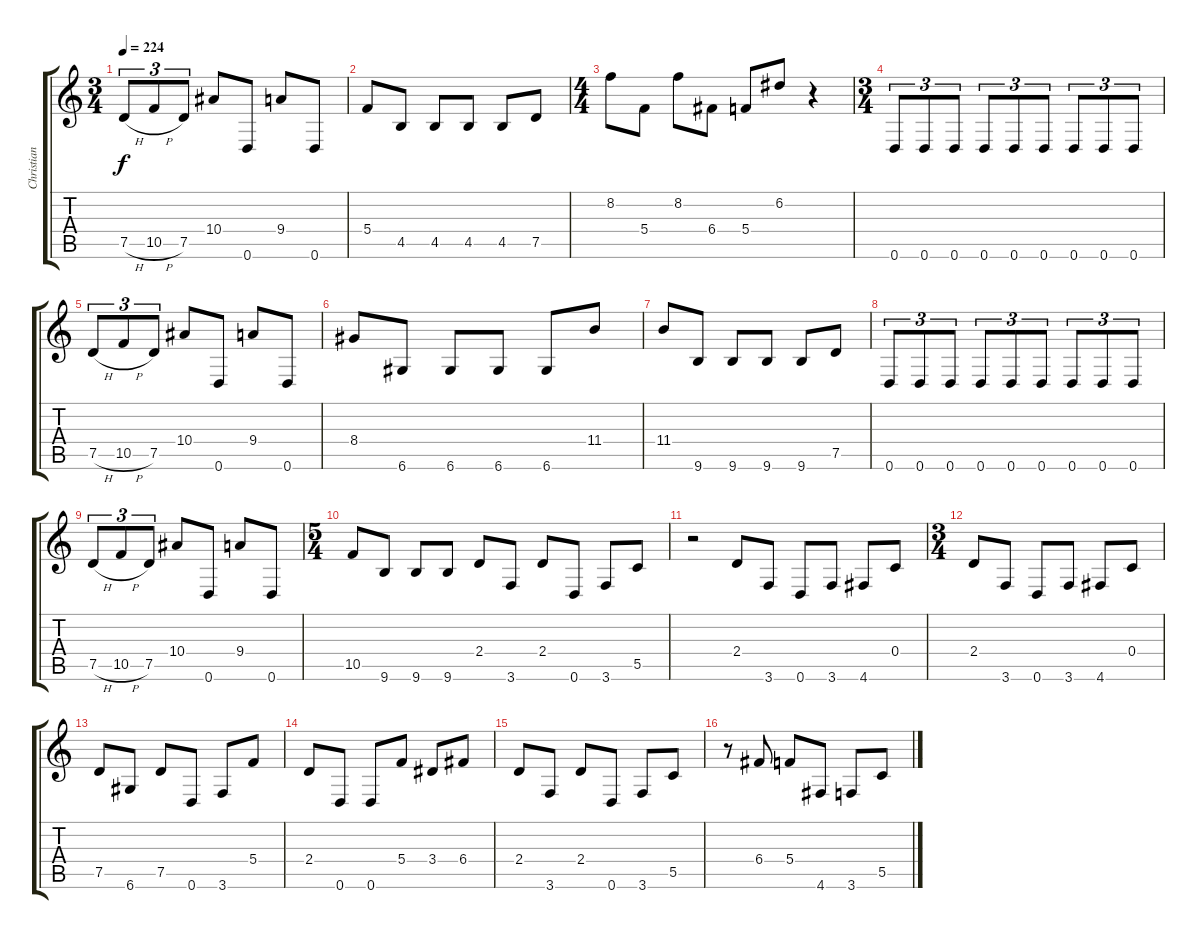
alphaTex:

\track ("Christian Muenzner" "Christian ") {instrument distortionguitar}
\staff {score tabs}
\tuning (D4 A3 F3 C3 G2 D2) {hide}
\ts (3 4)
\tempo 224
\clef g2
\ks c
7.5{h}.8{tu (3 2) dy f} 10.5{h}.8{tu (3 2)} 7.5.8{tu (3 2)} 10.4.8 0.6.8 9.4.8 0.6.8 |
5.4.8 4.5.8 4.5.8 4.5.8 4.5.8 7.5.8 |
\ts (4 4)
8.2.8 5.4.8 8.2.8 6.4.8 5.4.8 6.2.8 r.4 |
\ts (3 4)
0.6.8{tu (3 2)} 0.6.8{tu (3 2)} 0.6.8{tu (3 2)} 0.6.8{tu (3 2)} 0.6.8{tu (3 2)} 0.6.8{tu (3 2)} 0.6.8{tu (3 2)} 0.6.8{tu (3 2)} 0.6.8{tu (3 2)} |
7.5{h}.8{tu (3 2)} 10.5{h}.8{tu (3 2)} 7.5.8{tu (3 2)} 10.4.8 0.6.8 9.4.8 0.6.8 |
8.4.8 6.6.8 6.6.8 6.6.8 6.6.8 11.4.8 |
11.4.8 9.6.8 9.6.8 9.6.8 9.6.8 7.5.8 |
0.6.8{tu (3 2)} 0.6.8{tu (3 2)} 0.6.8{tu (3 2)} 0.6.8{tu (3 2)} 0.6.8{tu (3 2)} 0.6.8{tu (3 2)} 0.6.8{tu (3 2)} 0.6.8{tu (3 2)} 0.6.8{tu (3 2)} |
7.5{h}.8{tu (3 2)} 10.5{h}.8{tu (3 2)} 7.5.8{tu (3 2)} 10.4.8 0.6.8 9.4.8 0.6.8 |
\ts (5 4)
10.5.8 9.6.8 9.6.8 9.6.8 2.4.8 3.6.8 2.4.8 0.6.8 3.6.8 5.5.8 |
r.2 2.4.8 3.6.8 0.6.8 3.6.8 4.6.8 0.4.8 |
\ts (3 4)
2.4.8 3.6.8 0.6.8 3.6.8 4.6.8 0.4.8 |
7.5.8 6.6.8 7.5.8 0.6.8 3.6.8 5.4.8 |
2.4.8 0.6.8 0.6.8 5.4.8 3.4.8 6.4.8 |
2.4.8 3.6.8 2.4.8 0.6.8 3.6.8 5.5.8 |
r.8 6.4.8 5.4.8 4.6.8 3.6.8 5.5.8
